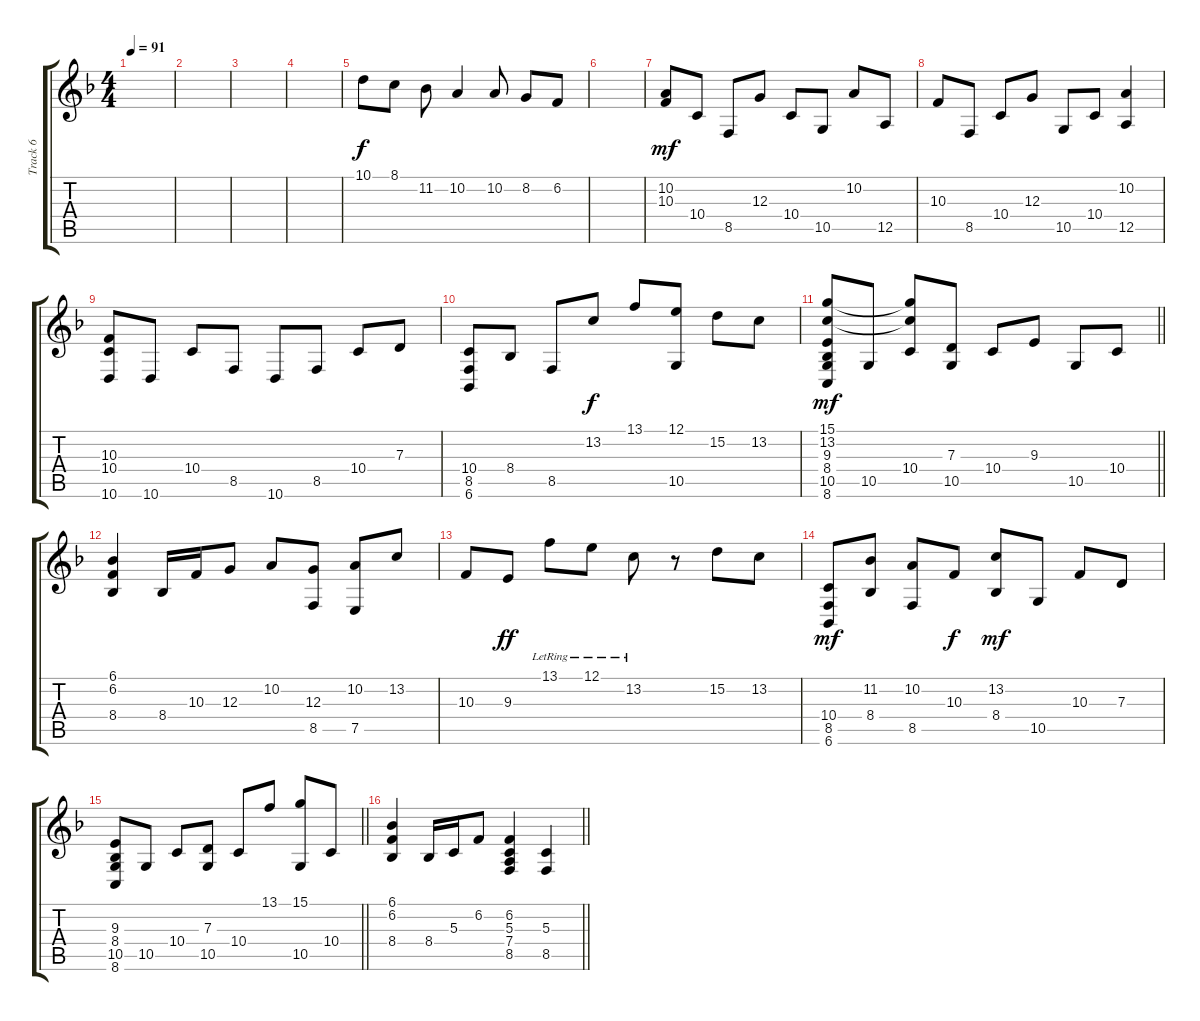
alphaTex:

\track ("Track 6" "Track 6") {instrument synthstrings2}
\staff {score tabs}
\tuning (E4 B3 G3 D3 A2 E2) {hide}
\ts (4 4)
\tempo 91
\clef g2
\ks f
|
|
|
|
10.1.8{dy f} 8.1.8 11.2.8 10.2.4 10.2.8 8.2.8 6.2.8 |
|
(10.2 10.3).8{dy mf} 10.4.8 8.5.8 12.3.8 10.4.8 10.5.8 10.2.8 12.5.8 |
10.3.8 8.5.8 10.4.8 12.3.8 10.5.8 10.4.8 (10.2 12.5).4 |
(10.3 10.4 10.6).8 10.6.8 10.4.8 8.5.8 10.6.8 8.5.8 10.4.8 7.3.8 |
(10.4 8.5 6.6).8 8.4.8 8.5.8 13.2.8{dy f} 13.1.8 (12.1 10.5).8 15.2.8 13.2.8 |
\barLineRight lightlight
(15.1 13.2 9.3 8.4 10.5 8.6).8{dy mf} 10.5.8 (15.1{t} 13.2{t} 10.4).8 (7.3 10.5).8 10.4.8 9.3.8 10.5.8 10.4.8 |
(6.1 6.2 8.4).4 8.4.16 10.3.16 12.3.8 10.2.8 (12.3 8.5).8 (10.2 7.5).8 13.2.8 |
10.3.8 9.3.8{dy ff} 13.1{lr}.8 12.1{lr}.8 13.2{lr}.8 r.8 15.2.8 13.2.8 |
(10.4 8.5 6.6).8{dy mf} (11.2 8.4).8 (10.2 8.5).8 10.3.8{dy f} (13.2 8.4).8{dy mf} 10.5.8 10.3.8 7.3.8 |
\barLineRight lightlight
(9.3 8.4 10.5 8.6).8 10.5.8 10.4.8 (7.3 10.5).8 10.4.8 13.1.8 (15.1 10.5).8 10.4.8 |
\barLineRight lightlight
(6.1 6.2 8.4).4 8.4.16 5.3.16 6.2.8 (6.2 5.3 7.4 8.5).4 (5.3 8.5).4
